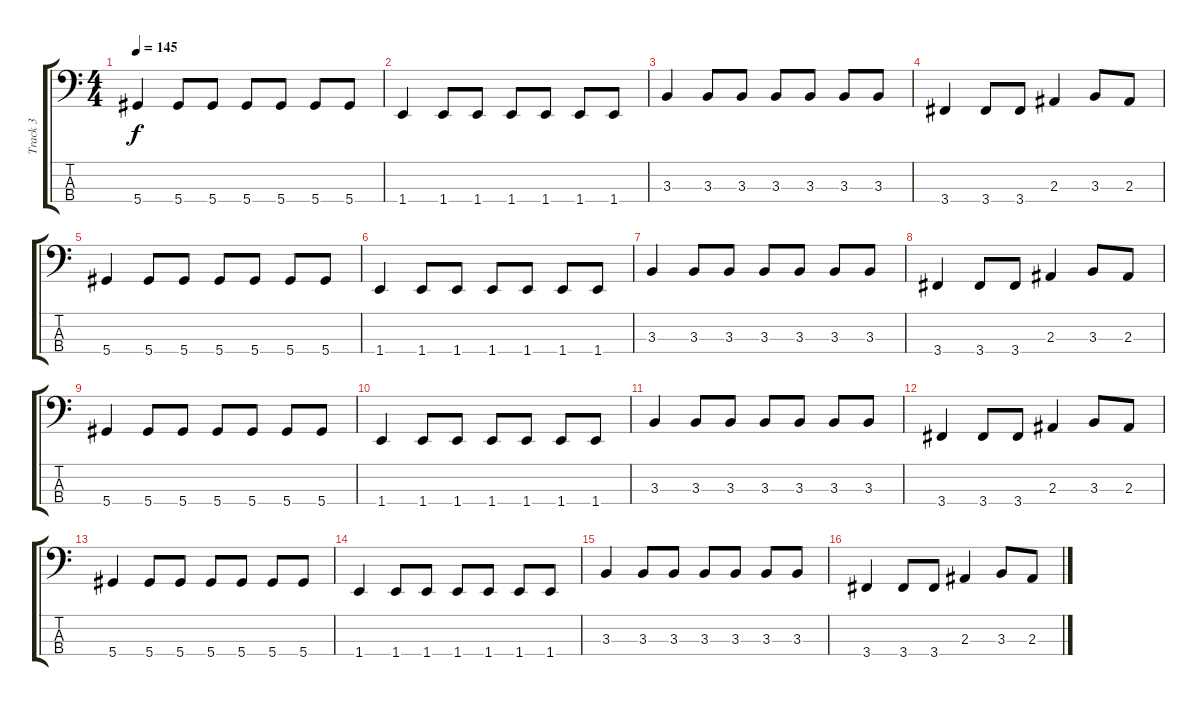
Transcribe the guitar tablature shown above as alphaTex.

\track ("Track 3" "Track 3") {instrument electricbassfinger}
\staff {score tabs}
\tuning (Gb2 Db2 Ab1 Eb1) {hide}
\ts (4 4)
\tempo 145
\clef f4
\ks c
5.4.4{dy f} 5.4.8 5.4.8 5.4.8 5.4.8 5.4.8 5.4.8 |
1.4.4 1.4.8 1.4.8 1.4.8 1.4.8 1.4.8 1.4.8 |
3.3.4 3.3.8 3.3.8 3.3.8 3.3.8 3.3.8 3.3.8 |
3.4.4 3.4.8 3.4.8 2.3.4 3.3.8 2.3.8 |
5.4.4 5.4.8 5.4.8 5.4.8 5.4.8 5.4.8 5.4.8 |
1.4.4 1.4.8 1.4.8 1.4.8 1.4.8 1.4.8 1.4.8 |
3.3.4 3.3.8 3.3.8 3.3.8 3.3.8 3.3.8 3.3.8 |
3.4.4 3.4.8 3.4.8 2.3.4 3.3.8 2.3.8 |
5.4.4 5.4.8 5.4.8 5.4.8 5.4.8 5.4.8 5.4.8 |
1.4.4 1.4.8 1.4.8 1.4.8 1.4.8 1.4.8 1.4.8 |
3.3.4 3.3.8 3.3.8 3.3.8 3.3.8 3.3.8 3.3.8 |
3.4.4 3.4.8 3.4.8 2.3.4 3.3.8 2.3.8 |
5.4.4 5.4.8 5.4.8 5.4.8 5.4.8 5.4.8 5.4.8 |
1.4.4 1.4.8 1.4.8 1.4.8 1.4.8 1.4.8 1.4.8 |
3.3.4 3.3.8 3.3.8 3.3.8 3.3.8 3.3.8 3.3.8 |
3.4.4 3.4.8 3.4.8 2.3.4 3.3.8 2.3.8
